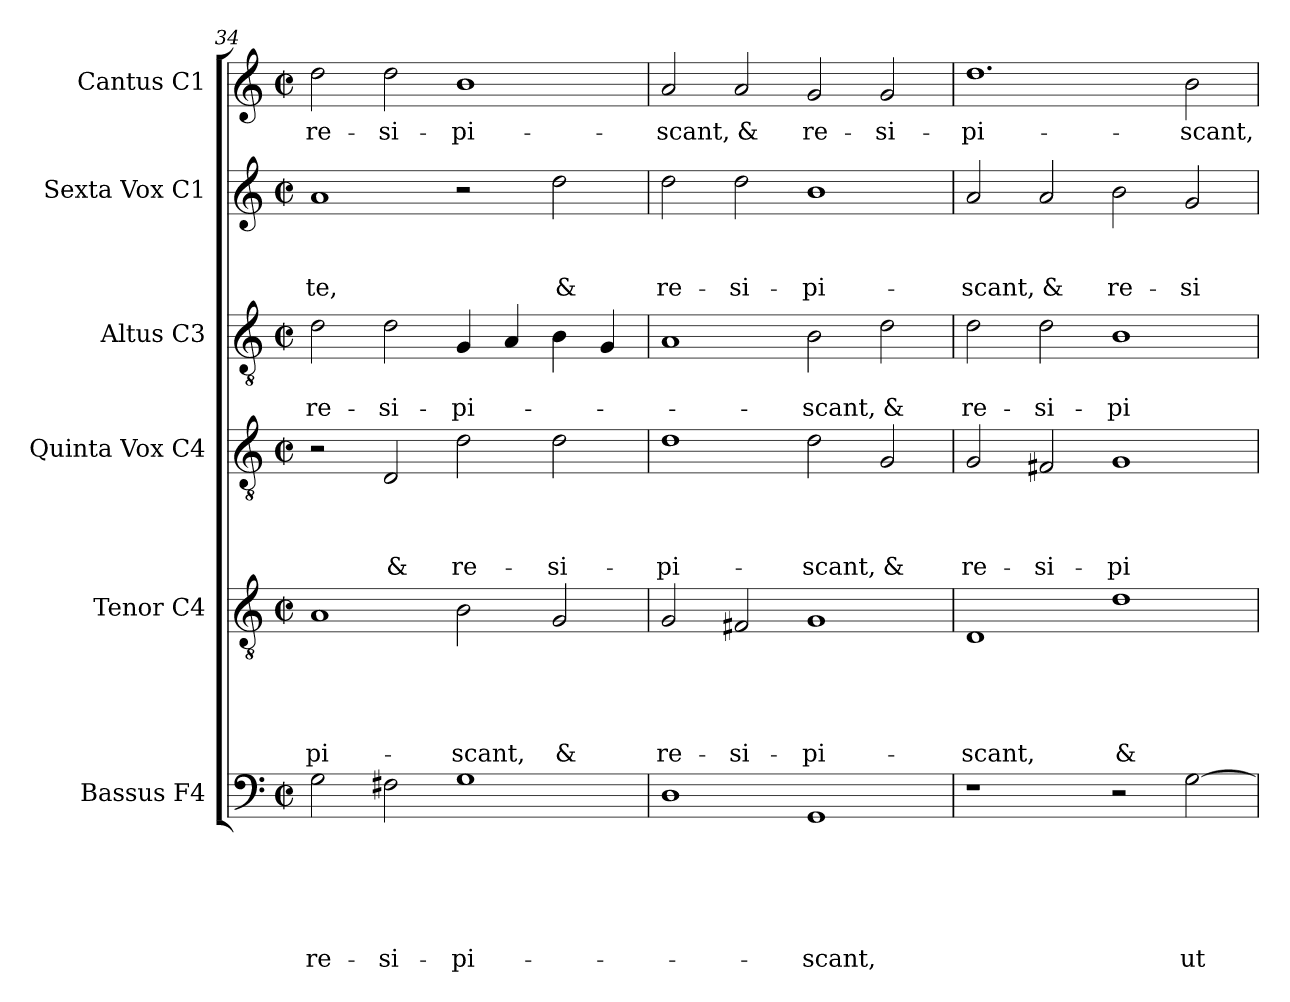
**kern	**text	**text	**text	**text	**text	**text	**kern	**text	**text	**text	**text	**text	**kern	**text	**text	**text	**text	**kern	**text	**text	**kern	**text	**text	**text	**kern	**text
*part6	*part6	*part6	*part6	*part6	*part6	*part6	*part5	*part5	*part5	*part5	*part5	*part5	*part4	*part4	*part4	*part4	*part4	*part3	*part3	*part3	*part2	*part2	*part2	*part2	*part1	*part1
*staff6	*staff6	*staff6	*staff6	*staff6	*staff6	*staff6	*staff5	*staff5	*staff5	*staff5	*staff5	*staff5	*staff4	*staff4	*staff4	*staff4	*staff4	*staff3	*staff3	*staff3	*staff2	*staff2	*staff2	*staff2	*staff1	*staff1
*I"Bassus F4	*	*	*	*	*	*	*I"Tenor C4	*	*	*	*	*	*I"Quinta Vox C4	*	*	*	*	*I"Altus C3	*	*	*I"Sexta Vox C1	*	*	*	*I"Cantus C1	*
*I'B	*	*	*	*	*	*	*I'T	*	*	*	*	*	*	*	*	*	*	*I'A	*	*	*	*	*	*	*I'C	*
*clefF4	*	*	*	*	*	*	*clefGv2	*	*	*	*	*	*clefGv2	*	*	*	*	*clefGv2	*	*	*clefG2	*	*	*	*clefG2	*
*k[]	*	*	*	*	*	*	*k[]	*	*	*	*	*	*k[]	*	*	*	*	*k[]	*	*	*k[]	*	*	*	*k[]	*
*C:	*	*	*	*	*	*	*C:	*	*	*	*	*	*C:	*	*	*	*	*C:	*	*	*C:	*	*	*	*C:	*
*M2/2	*	*	*	*	*	*	*M2/2	*	*	*	*	*	*M2/2	*	*	*	*	*M2/2	*	*	*M2/2	*	*	*	*M2/2	*
*met(c|)	*	*	*	*	*	*	*met(c|)	*	*	*	*	*	*met(c|)	*	*	*	*	*met(c|)	*	*	*met(c|)	*	*	*	*met(c|)	*
=34	=34	=34	=34	=34	=34	=34	=34	=34	=34	=34	=34	=34	=34	=34	=34	=34	=34	=34	=34	=34	=34	=34	=34	=34	=34	=34
!	!	!	!	!	!	!LO:LY:b	!	!	!	!	!	!LO:LY:b	!	!	!	!	!	!	!	!LO:LY:b	!	!	!	!LO:LY:b	!	!LO:LY:b
2G\	.	.	.	.	.	re-	1A	.	.	.	.	-pi-	2r	.	.	.	.	2d\	.	re-	1a	.	.	te,	2dd\	re-
!	!	!	!	!	!	!LO:LY:b	!	!	!	!	!	!	!	!	!	!	!LO:LY:b	!	!	!LO:LY:b	!	!	!	!	!	!LO:LY:b
2F#X\	.	.	.	.	.	-si-	.	.	.	.	.	.	2D/	.	.	.	&	2d\	.	-si-	.	.	.	.	2dd\	-si-
!	!	!	!	!	!	!LO:LY:b	!	!	!	!	!	!LO:LY:b	!	!	!	!	!LO:LY:b	!	!	!LO:LY:b	!	!	!	!	!	!LO:LY:b
1G	.	.	.	.	.	-pi-	2B\	.	.	.	.	-scant,	2d\	.	.	.	re-	4G/	.	-pi-	2r	.	.	.	1b	-pi-
.	.	.	.	.	.	.	.	.	.	.	.	.	.	.	.	.	.	4A/	.	.	.	.	.	.	.	.
!	!	!	!	!	!	!	!	!	!	!	!	!LO:LY:b	!	!	!	!	!LO:LY:b	!	!	!	!	!	!	!LO:LY:b	!	!
.	.	.	.	.	.	.	2G/	.	.	.	.	&	2d\	.	.	.	-si-	4B\	.	.	2dd\	.	.	&	.	.
.	.	.	.	.	.	.	.	.	.	.	.	.	.	.	.	.	.	4G/	.	.	.	.	.	.	.	.
=35	=35	=35	=35	=35	=35	=35	=35	=35	=35	=35	=35	=35	=35	=35	=35	=35	=35	=35	=35	=35	=35	=35	=35	=35	=35	=35
!	!	!	!	!	!	!	!	!	!	!	!	!LO:LY:b	!	!	!	!	!LO:LY:b	!	!	!	!	!	!	!LO:LY:b	!	!LO:LY:b
1D	.	.	.	.	.	.	2G/	.	.	.	.	re-	1d	.	.	.	-pi-	1A	.	.	2dd\	.	.	re-	2a/	-scant,
!	!	!	!	!	!	!	!	!	!	!	!	!LO:LY:b	!	!	!	!	!	!	!	!	!	!	!	!LO:LY:b	!	!LO:LY:b
.	.	.	.	.	.	.	2F#X/	.	.	.	.	-si-	.	.	.	.	.	.	.	.	2dd\	.	.	-si-	2a/	&
!	!	!	!	!	!	!LO:LY:b	!	!	!	!	!	!LO:LY:b	!	!	!	!	!LO:LY:b	!	!	!LO:LY:b	!	!	!	!LO:LY:b	!	!LO:LY:b
1GG	.	.	.	.	.	-scant,	1G	.	.	.	.	-pi-	2d\	.	.	.	-scant,	2B\	.	-scant,	1b	.	.	-pi-	2g/	re-
!	!	!	!	!	!	!	!	!	!	!	!	!	!	!	!	!	!LO:LY:b	!	!	!LO:LY:b	!	!	!	!	!	!LO:LY:b
.	.	.	.	.	.	.	.	.	.	.	.	.	2G/	.	.	.	&	2d\	.	&	.	.	.	.	2g/	-si-
!!LO:LB:g=z
=36	=36	=36	=36	=36	=36	=36	=36	=36	=36	=36	=36	=36	=36	=36	=36	=36	=36	=36	=36	=36	=36	=36	=36	=36	=36	=36
!	!	!	!	!	!	!	!	!	!	!	!	!LO:LY:b	!	!	!	!	!LO:LY:b	!	!	!LO:LY:b	!	!	!	!LO:LY:b	!	!LO:LY:b
1r	.	.	.	.	.	.	1D	.	.	.	.	-scant,	2G/	.	.	.	re-	2d\	.	re-	2a/	.	.	-scant,	1.dd	-pi-
!	!	!	!	!	!	!	!	!	!	!	!	!	!	!	!	!	!LO:LY:b	!	!	!LO:LY:b	!	!	!	!LO:LY:b	!	!
.	.	.	.	.	.	.	.	.	.	.	.	.	2F#X/	.	.	.	-si-	2d\	.	-si-	2a/	.	.	&	.	.
!	!	!	!	!	!	!	!	!	!	!	!	!LO:LY:b	!	!	!	!	!LO:LY:b	!	!	!LO:LY:b	!	!	!	!LO:LY:b	!	!
2r	.	.	.	.	.	.	1d	.	.	.	.	&	1G	.	.	.	-pi-	1B	.	-pi-	2b\	.	.	re-	.	.
!	!	!	!	!	!	!LO:LY:b	!	!	!	!	!	!	!	!	!	!	!	!	!	!	!	!	!	!LO:LY:b	!	!LO:LY:b
[2G\	.	.	.	.	.	ut	.	.	.	.	.	.	.	.	.	.	.	.	.	.	2g/	.	.	-si-	2b\	-scant,
=	=	=	=	=	=	=	=	=	=	=	=	=	=	=	=	=	=	=	=	=	=	=	=	=	=	=
*-	*-	*-	*-	*-	*-	*-	*-	*-	*-	*-	*-	*-	*-	*-	*-	*-	*-	*-	*-	*-	*-	*-	*-	*-	*-	*-
